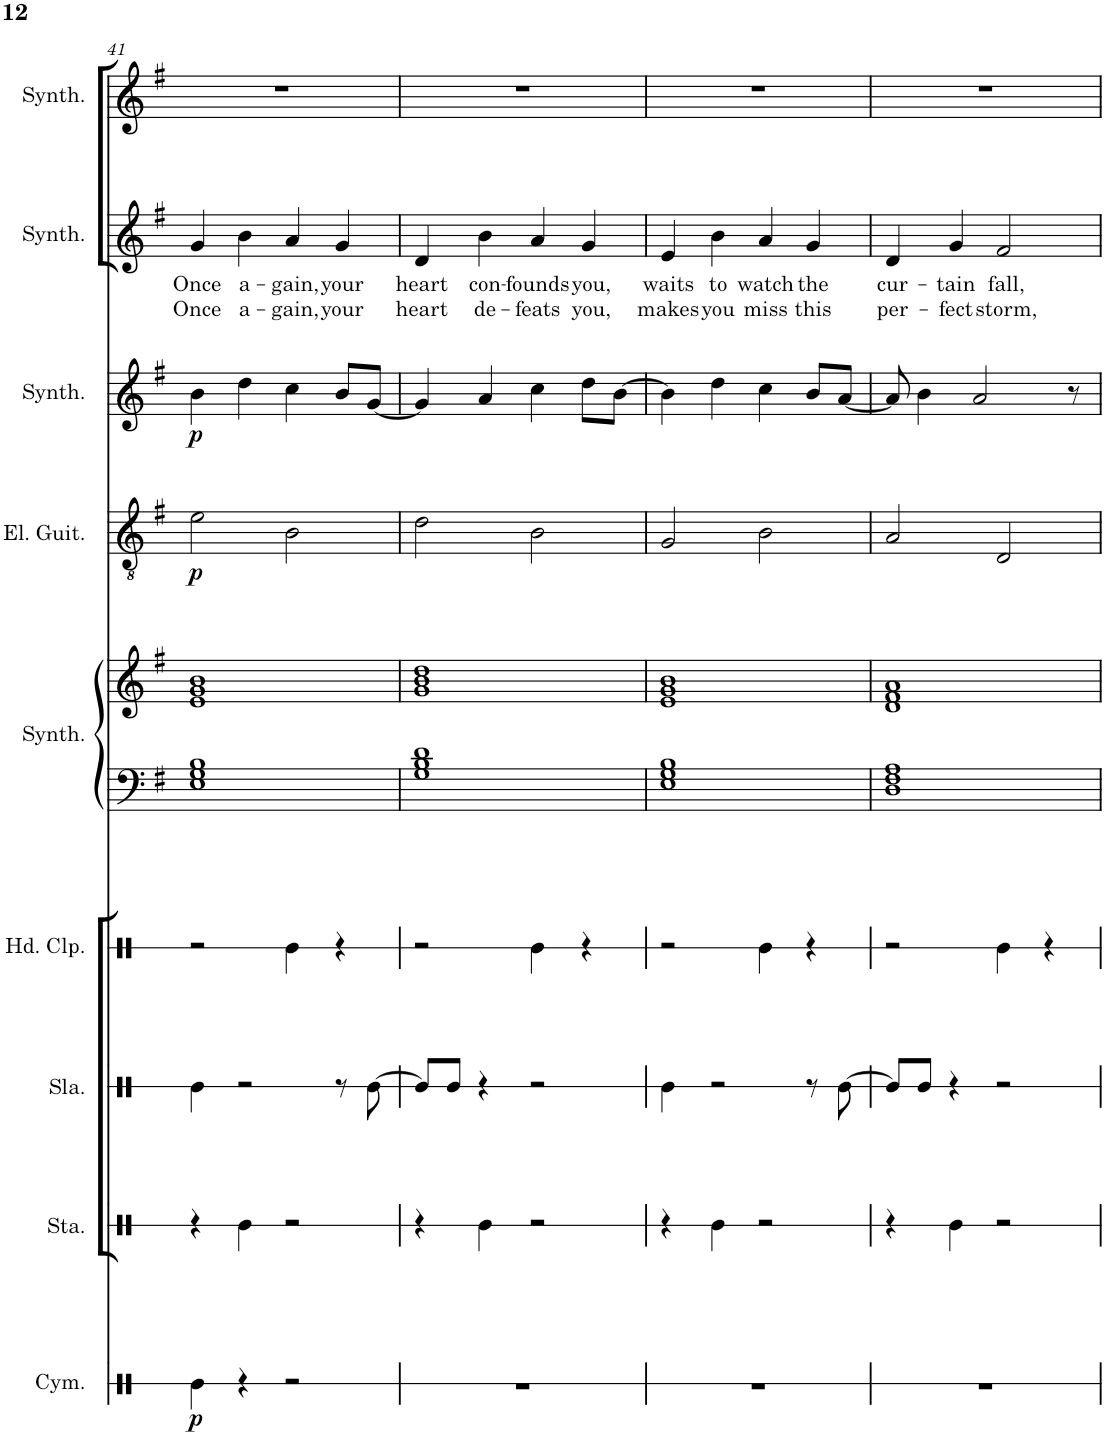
**kern	**dynam	**kern	**kern	**kern	**kern	**kern	**kern	**dynam	**kern	**dynam	**kern	**text	**text	**kern
*part9	*part9	*part8	*part7	*part6	*part5	*part5	*part4	*part4	*part3	*part3	*part2	*part2	*part2	*part1
*staff10	*staff10	*staff9	*staff8	*staff7	*staff6	*staff5	*staff4	*staff4	*staff3	*staff3	*staff2	*staff2	*staff2	*staff1
*I"Cymbal	*	*I"Stamp	*I"Slap	*I"Hand Clap	*I"Atmosphere Synthesizer	*	*I"Electric Guitar	*	*I"Pad Synthesizer	*	*I"Rain Synthesizer	*	*	*I"Square Synthesizer
*I'Cym.	*	*I'Sta.	*I'Sla.	*I'Hd. Clp.	*I'Synth.	*	*I'El. Guit.	*	*I'Synth.	*	*I'Synth.	*	*	*I'Synth.
!!LO:PB:g=z
*clefX	*	*clefX	*clefX	*clefX	*clefF4	*clefG2	*clefGv2	*	*clefG2	*	*clefG2	*	*	*clefG2
*k[]	*	*k[]	*k[]	*k[]	*k[f#]	*k[f#]	*k[f#]	*	*k[f#]	*	*k[f#]	*	*	*k[f#]
*M4/4	*	*M4/4	*M4/4	*M4/4	*M4/4	*M4/4	*M4/4	*	*M4/4	*	*M4/4	*	*	*M4/4
=41	=41	=41	=41	=41	=41	=41	=41	=41	=41	=41	=41	=41	=41	=41
!	!LO:DY:b	!	!	!	!	!	!	!LO:DY:b	!	!LO:DY:b	!	!LO:LY:b	!LO:LY:b	!
4Re\	p	4r	4Re\	2r	1E 1G 1B	1e 1g 1b	2e\	p	4b\	p	4g/	Once	Once	1r
!	!	!	!	!	!	!	!	!	!	!	!	!LO:LY:b	!LO:LY:b	!
4r	.	4Re\	2r	.	.	.	.	.	4dd\	.	4b\	a-	a-	.
!	!	!	!	!	!	!	!	!	!	!	!	!LO:LY:b	!LO:LY:b	!
2r	.	2r	.	4Re\	.	.	2B\	.	4cc\	.	4a/	-gain,	-gain,	.
!	!	!	!	!	!	!	!	!	!	!	!	!LO:LY:b	!LO:LY:b	!
.	.	.	8r	4r	.	.	.	.	8b/L	.	4g/	your	your	.
.	.	.	[8Re\	.	.	.	.	.	[8g/J	.	.	.	.	.
=42	=42	=42	=42	=42	=42	=42	=42	=42	=42	=42	=42	=42	=42	=42
!	!	!	!	!	!	!	!	!	!	!	!	!LO:LY:b	!LO:LY:b	!
1r	.	4r	8Re/L]	2r	1G 1B 1d	1g 1b 1dd	2d\	.	4g/]	.	4d/	heart	heart	1r
.	.	.	8Re/J	.	.	.	.	.	.	.	.	.	.	.
!	!	!	!	!	!	!	!	!	!	!	!	!LO:LY:b	!LO:LY:b	!
.	.	4Re\	4r	.	.	.	.	.	4a/	.	4b\	con-	de-	.
!	!	!	!	!	!	!	!	!	!	!	!	!LO:LY:b	!LO:LY:b	!
.	.	2r	2r	4Re\	.	.	2B\	.	4cc\	.	4a/	-founds	-feats	.
!	!	!	!	!	!	!	!	!	!	!	!	!LO:LY:b	!LO:LY:b	!
.	.	.	.	4r	.	.	.	.	8dd\L	.	4g/	you,	you,	.
.	.	.	.	.	.	.	.	.	[8b\J	.	.	.	.	.
=43	=43	=43	=43	=43	=43	=43	=43	=43	=43	=43	=43	=43	=43	=43
!	!	!	!	!	!	!	!	!	!	!	!	!LO:LY:b	!LO:LY:b	!
1r	.	4r	4Re\	2r	1E 1G 1B	1e 1g 1b	2G/	.	4b\]	.	4e/	waits	makes	1r
!	!	!	!	!	!	!	!	!	!	!	!	!LO:LY:b	!LO:LY:b	!
.	.	4Re\	2r	.	.	.	.	.	4dd\	.	4b\	to	you	.
!	!	!	!	!	!	!	!	!	!	!	!	!LO:LY:b	!LO:LY:b	!
.	.	2r	.	4Re\	.	.	2B\	.	4cc\	.	4a/	watch	miss	.
!	!	!	!	!	!	!	!	!	!	!	!	!LO:LY:b	!LO:LY:b	!
.	.	.	8r	4r	.	.	.	.	8b/L	.	4g/	the	this	.
.	.	.	[8Re\	.	.	.	.	.	[8a/J	.	.	.	.	.
=44	=44	=44	=44	=44	=44	=44	=44	=44	=44	=44	=44	=44	=44	=44
!	!	!	!	!	!	!	!	!	!	!	!	!LO:LY:b	!LO:LY:b	!
1r	.	4r	8Re/L]	2r	1D 1F# 1A	1d 1f# 1a	2A/	.	8a/]	.	4d/	cur-	per-	1r
.	.	.	8Re/J	.	.	.	.	.	4b\	.	.	.	.	.
!	!	!	!	!	!	!	!	!	!	!	!	!LO:LY:b	!LO:LY:b	!
.	.	4Re\	4r	.	.	.	.	.	.	.	4g/	-tain	-fect	.
.	.	.	.	.	.	.	.	.	2a/	.	.	.	.	.
!	!	!	!	!	!	!	!	!	!	!	!	!LO:LY:b	!LO:LY:b	!
.	.	2r	2r	4Re\	.	.	2D/	.	.	.	2f#/	fall,	storm,	.
.	.	.	.	4r	.	.	.	.	.	.	.	.	.	.
.	.	.	.	.	.	.	.	.	8r	.	.	.	.	.
=	=	=	=	=	=	=	=	=	=	=	=	=	=	=
*-	*-	*-	*-	*-	*-	*-	*-	*-	*-	*-	*-	*-	*-	*-
